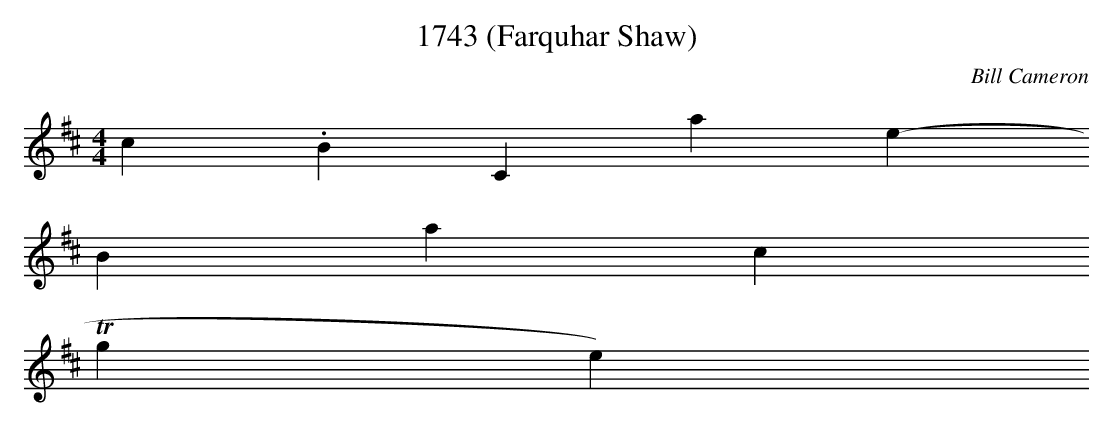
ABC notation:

X:1
T:1743 (Farquhar Shaw)
C:Bill Cameron
M:4/4
L:1/4
K:D A, DD2 A2 ^F E D2B,2A,2 B,2 D2D3 ^C D4 A, DD2 A2 ^F E D2B,2A,2 B,2 D2D3 ^C D4 DE^F2 E D ^F2 E2 D^C2 A, B, D2 D2B,A,4 |1 A, D D2 A2 ^F E D2B,2A,2 B,2 D2D3 ^C D4z2:|2 D2 ^C2 B,4 D2 E2 ^F4 E2 D2 E4 D4 ||
c. Bill Cameron, 1984
-----------------------------------------------------------------------------
Back to Top
geovisit();
